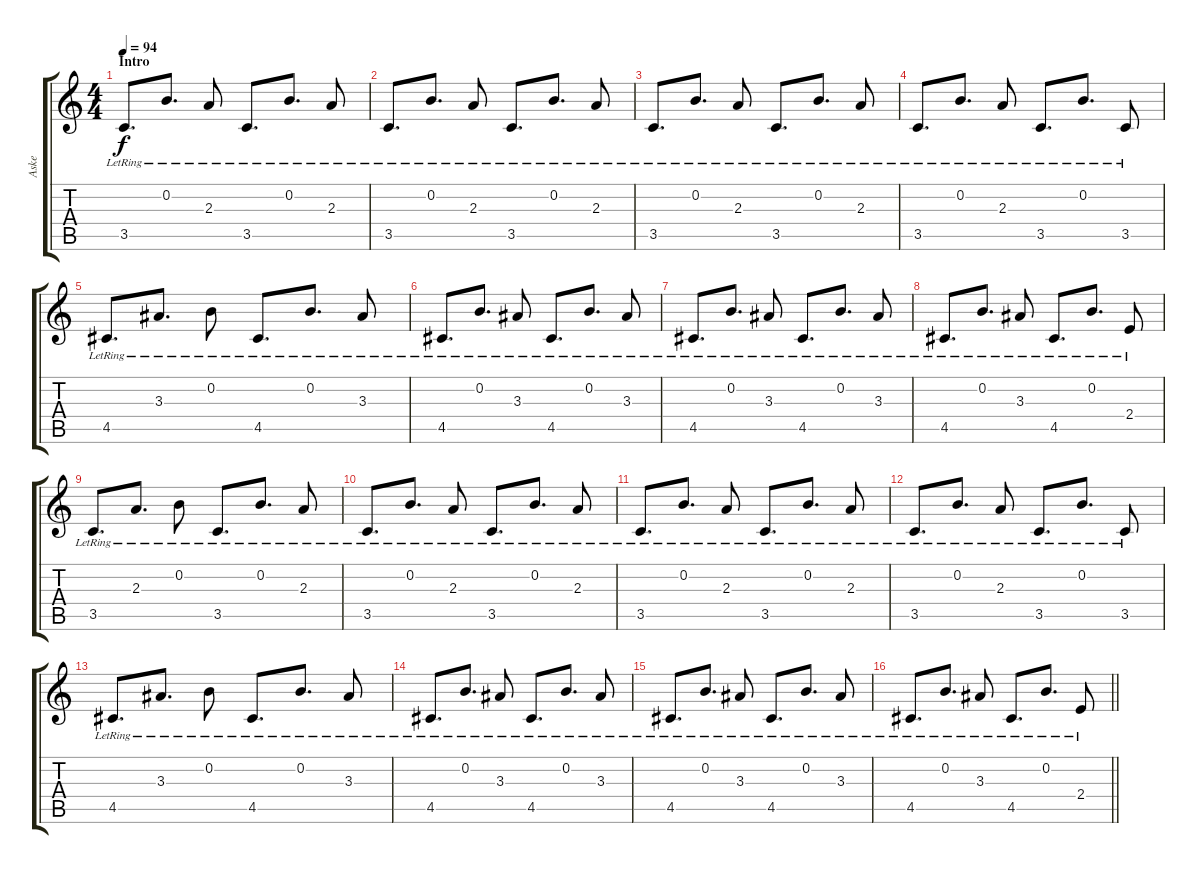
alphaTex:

\track ("Aske" "Aske") {instrument acousticguitarsteel}
\staff {score tabs}
\tuning (E4 B3 G3 D3 A2 E2) {hide}
\ts (4 4)
\section ("" "Intro")
\tempo 94
\clef g2
\ks c
3.5{lr}.8{d dy f instrument acousticguitarsteel} 0.2{lr}.8{d} 2.3{lr}.8 3.5{lr}.8{d} 0.2{lr}.8{d} 2.3{lr}.8 |
3.5{lr}.8{d} 0.2{lr}.8{d} 2.3{lr}.8 3.5{lr}.8{d} 0.2{lr}.8{d} 2.3{lr}.8 |
3.5{lr}.8{d} 0.2{lr}.8{d} 2.3{lr}.8 3.5{lr}.8{d} 0.2{lr}.8{d} 2.3{lr}.8 |
3.5{lr}.8{d} 0.2{lr}.8{d} 2.3{lr}.8 3.5{lr}.8{d} 0.2{lr}.8{d} 3.5{lr}.8 |
4.5{lr}.8{d} 3.3{lr}.8{d} 0.2{lr}.8 4.5{lr}.8{d} 0.2{lr}.8{d} 3.3{lr}.8 |
4.5{lr}.8{d} 0.2{lr}.8{d} 3.3{lr}.8 4.5{lr}.8{d} 0.2{lr}.8{d} 3.3{lr}.8 |
4.5{lr}.8{d} 0.2{lr}.8{d} 3.3{lr}.8 4.5{lr}.8{d} 0.2{lr}.8{d} 3.3{lr}.8 |
4.5{lr}.8{d} 0.2{lr}.8{d} 3.3{lr}.8 4.5{lr}.8{d} 0.2{lr}.8{d} 2.4{lr}.8 |
3.5{lr}.8{d} 2.3{lr}.8{d} 0.2{lr}.8 3.5{lr}.8{d} 0.2{lr}.8{d} 2.3{lr}.8 |
3.5{lr}.8{d} 0.2{lr}.8{d} 2.3{lr}.8 3.5{lr}.8{d} 0.2{lr}.8{d} 2.3{lr}.8 |
3.5{lr}.8{d} 0.2{lr}.8{d} 2.3{lr}.8 3.5{lr}.8{d} 0.2{lr}.8{d} 2.3{lr}.8 |
3.5{lr}.8{d} 0.2{lr}.8{d} 2.3{lr}.8 3.5{lr}.8{d} 0.2{lr}.8{d} 3.5{lr}.8 |
4.5{lr}.8{d} 3.3{lr}.8{d} 0.2{lr}.8 4.5{lr}.8{d} 0.2{lr}.8{d} 3.3{lr}.8 |
4.5{lr}.8{d} 0.2{lr}.8{d} 3.3{lr}.8 4.5{lr}.8{d} 0.2{lr}.8{d} 3.3{lr}.8 |
4.5{lr}.8{d} 0.2{lr}.8{d} 3.3{lr}.8 4.5{lr}.8{d} 0.2{lr}.8{d} 3.3{lr}.8 |
\barLineRight lightlight
4.5{lr}.8{d} 0.2{lr}.8{d} 3.3{lr}.8 4.5{lr}.8{d} 0.2{lr}.8{d} 2.4{lr}.8
